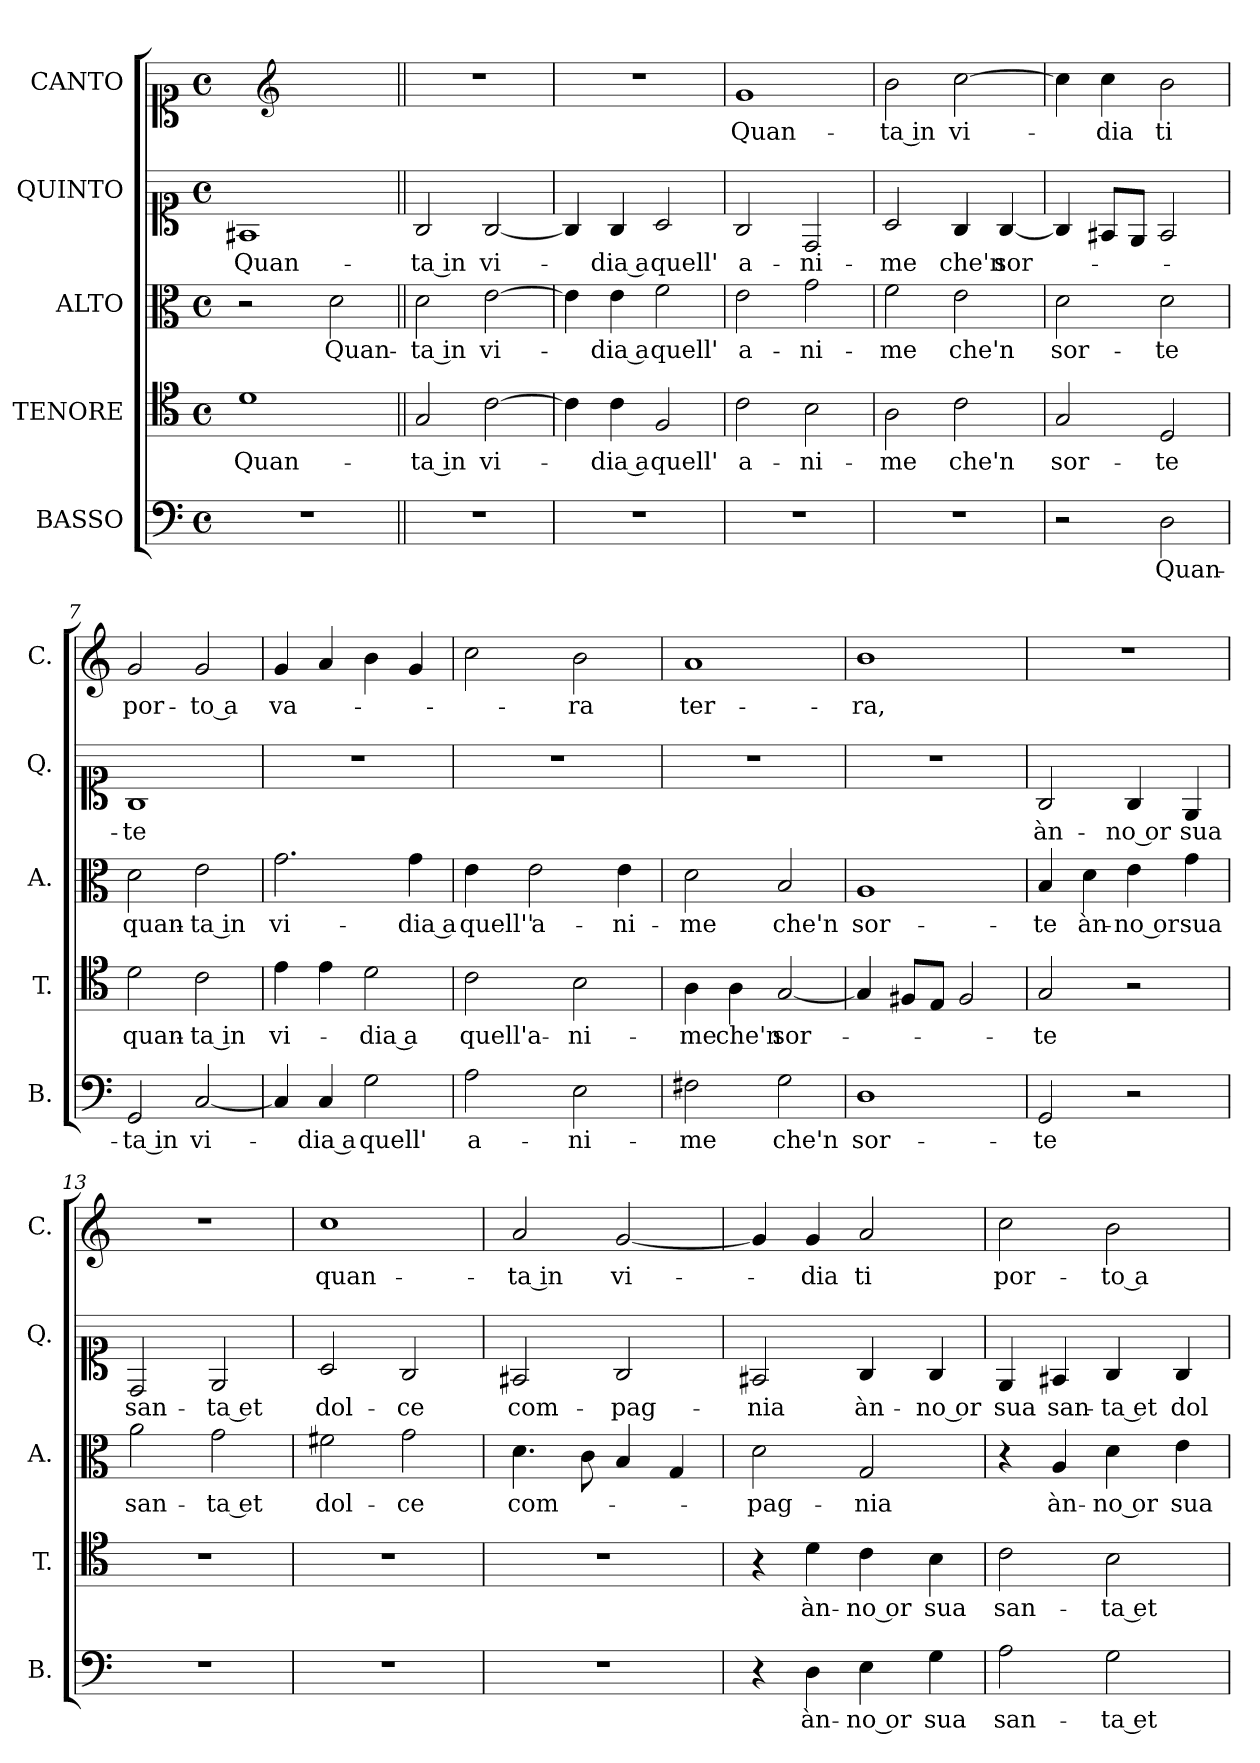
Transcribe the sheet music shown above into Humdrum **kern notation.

**kern	**text	**kern	**text	**kern	**text	**kern	**text	**kern	**text
*part5	*part5	*part4	*part4	*part3	*part3	*part2	*part2	*part1	*part1
*staff5	*staff5	*staff4	*staff4	*staff3	*staff3	*staff2	*staff2	*staff1	*staff1
*I"BASSO	*	*I"TENORE	*	*I"ALTO	*	*I"QUINTO	*	*I"CANTO	*
*I'B.	*	*I'T.	*	*I'A.	*	*I'Q.	*	*I'C.	*
*clefF4	*	*clefC4	*	*clefC3	*	*clefC1	*	*clefC1	*
*k[]	*	*k[]	*	*k[]	*	*k[]	*	*k[]	*
*C:	*	*C:	*	*C:	*	*C:	*	*C:	*
*M4/4	*	*M4/4	*	*M4/4	*	*M4/4	*	*M4/4	*
*met(c)	*	*met(c)	*	*met(c)	*	*met(c)	*	*met(c)	*
=1	=1	=1	=1	=1	=1	=1	=1	=1	=1
1r	.	1d	Quan-	2r	.	1F#	Quan-	4ryy	.
*	*	*	*	*	*	*	*	*clefG2	*
.	.	.	.	.	.	.	.	2.ryy	.
.	.	.	.	2d	Quan-	.	.	.	.
=2||	=2||	=2||	=2||	=2||	=2||	=2||	=2||	=2||	=2||
1r	.	2G	-ta in	2d	-ta in	2G	-ta in	1r	.
.	.	[2c	-vi-	[2e	-vi-	[2G	-vi-	.	.
=3	=3	=3	=3	=3	=3	=3	=3	=3	=3
1r	.	4c]	.	4e]	.	4G]	.	1r	.
.	.	4c	-dia a	4e	-dia a	4G	-dia a	.	.
.	.	2F	quell'	2f	quell'	2A	quell'	.	.
=4	=4	=4	=4	=4	=4	=4	=4	=4	=4
1r	.	2c	a-	2e	a-	2G	a-	1g	Quan-
.	.	2B	-ni-	2g	-ni-	2D	-ni-	.	.
=5	=5	=5	=5	=5	=5	=5	=5	=5	=5
1r	.	2A	-me	2f	-me	2A	-me	2b	-ta in
.	.	2c	che'n	2e	che'n	4G	che'n	[2cc	-vi-
.	.	.	.	.	.	[4G	sor-	.	.
=6	=6	=6	=6	=6	=6	=6	=6	=6	=6
2r	.	2G	sor-	2d	sor-	4G]	.	4cc]	.
.	.	.	.	.	.	8F#L	.	4cc	-dia
.	.	.	.	.	.	8EJ	.	.	.
2D	Quan-	2D	-te	2d	-te	2F#	.	2b	ti
=7	=7	=7	=7	=7	=7	=7	=7	=7	=7
2GG	-ta in	2d	quan-	2d	quan-	1G	-te	2g	por-
[2C	-vi-	2c	-ta in	2e	-ta in	.	.	2g	-to a
!!LO:LB:g=z
=8	=8	=8	=8	=8	=8	=8	=8	=8	=8
4C]	.	4e	-vi-	2.g	-vi-	1r	.	4g	-va-
4C	-dia a	4e	.	.	.	.	.	4a	.
2G	quell'	2d	-dia a	.	.	.	.	4b	.
.	.	.	.	4g	-dia a	.	.	4g	.
=9	=9	=9	=9	=9	=9	=9	=9	=9	=9
2A	a-	2c	quell'a-	4e	quell''	1r	.	2cc	.
.	.	.	.	2e	a-	.	.	.	.
2E	-ni-	2B	-ni-	.	.	.	.	2b	-ra
.	.	.	.	4e	-ni-	.	.	.	.
=10	=10	=10	=10	=10	=10	=10	=10	=10	=10
2F#	-me	4A	-me	2d	-me	1r	.	1a	ter-
.	.	4A	che'n	.	.	.	.	.	.
2G	che'n	[2G	sor-	2B	che'n	.	.	.	.
=11	=11	=11	=11	=11	=11	=11	=11	=11	=11
1D	sor-	4G]	.	1A	sor-	1r	.	1b	-ra,
.	.	8F#L	.	.	.	.	.	.	.
.	.	8EJ	.	.	.	.	.	.	.
.	.	2F#	.	.	.	.	.	.	.
=12	=12	=12	=12	=12	=12	=12	=12	=12	=12
2GG	-te	2G	-te	4B	-te	2G	àn-	1r	.
.	.	.	.	4d	àn-	.	.	.	.
2r	.	2r	.	4e	-no or	4G	-no or	.	.
.	.	.	.	4g	sua	4E	sua	.	.
=13	=13	=13	=13	=13	=13	=13	=13	=13	=13
1r	.	1r	.	2a	san-	2D	san-	1r	.
.	.	.	.	2g	-ta et	2E	-ta et	.	.
=14	=14	=14	=14	=14	=14	=14	=14	=14	=14
1r	.	1r	.	2f#	dol-	2A	dol-	1cc	quan-
.	.	.	.	2g	-ce	2G	-ce	.	.
=15	=15	=15	=15	=15	=15	=15	=15	=15	=15
1r	.	1r	.	4.d	com-	2F#	com-	2a	-ta in
.	.	.	.	8c	.	.	.	.	.
.	.	.	.	4B	.	2G	-pag-	[2g	-vi-
.	.	.	.	4G	.	.	.	.	.
!!LO:PB:g=z
=16	=16	=16	=16	=16	=16	=16	=16	=16	=16
4r	.	4r	.	2d	-pag-	2F#	-nia	4g]	.
4D	àn-	4d	àn-	.	.	.	.	4g	-dia
4E	-no or	4c	-no or	2G	-nia	4G	àn-	2a	ti
4G	sua	4B	sua	.	.	4G	-no or	.	.
=17	=17	=17	=17	=17	=17	=17	=17	=17	=17
2A	san-	2c	san-	4r	.	4E	sua	2cc	por-
.	.	.	.	4A	àn-	4F#	san-	.	.
2G	-ta et	2B	-ta et	4d	-no or	4G	-ta et	2b	-to a
.	.	.	.	4e	sua	4G	dol-	.	.
=	=	=	=	=	=	=	=	=	=
*-	*-	*-	*-	*-	*-	*-	*-	*-	*-
